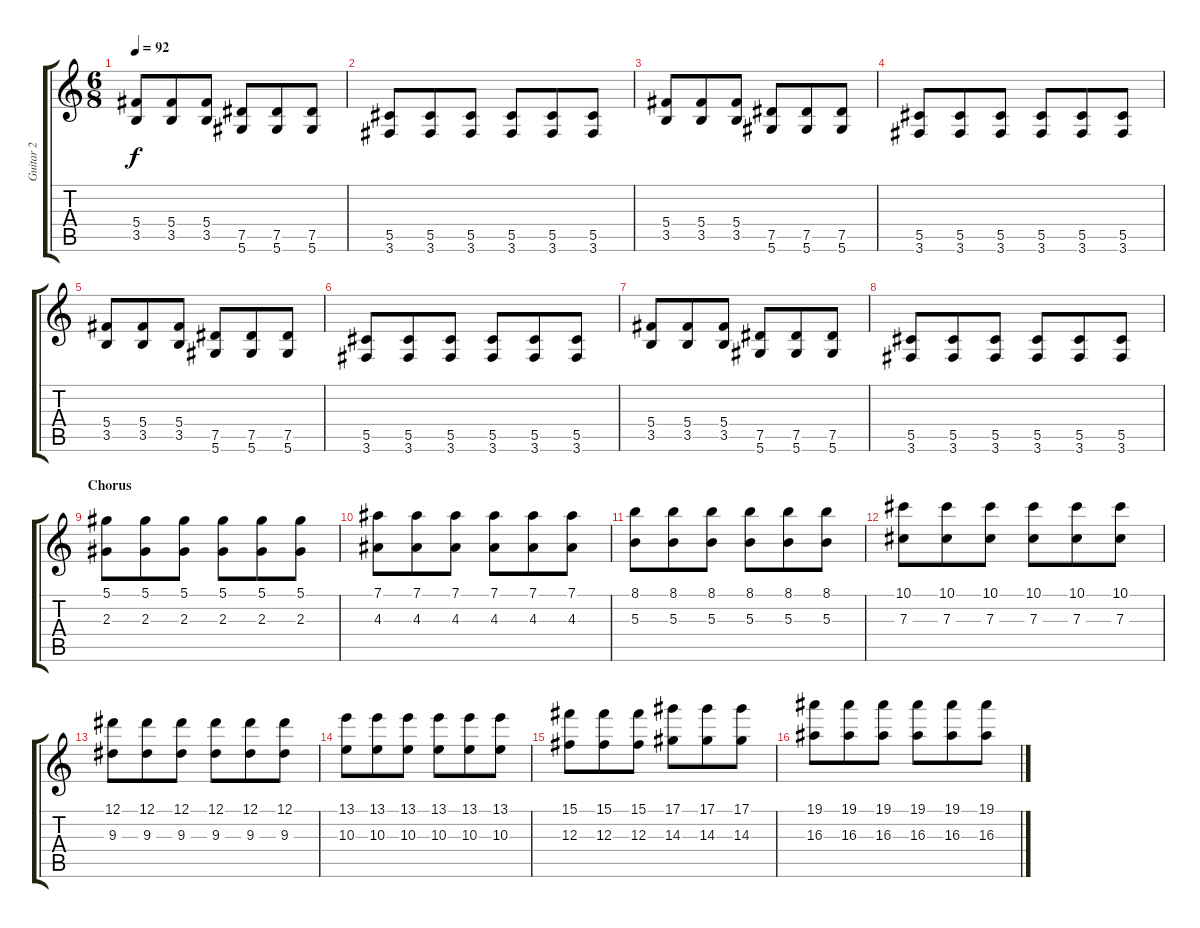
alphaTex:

\track ("Guitar 2" "Guitar 2") {instrument overdrivenguitar}
\staff {score tabs}
\tuning (Eb4 Bb3 Gb3 Db3 Ab2 Eb2) {hide}
\ts (6 8)
\tempo 92
\clef g2
\ks c
(5.4 3.5).8{dy f} (5.4 3.5).8 (5.4 3.5).8 (7.5 5.6).8 (7.5 5.6).8 (7.5 5.6).8 |
(5.5 3.6).8 (5.5 3.6).8 (5.5 3.6).8 (5.5 3.6).8 (5.5 3.6).8 (5.5 3.6).8 |
(5.4 3.5).8 (5.4 3.5).8 (5.4 3.5).8 (7.5 5.6).8 (7.5 5.6).8 (7.5 5.6).8 |
(5.5 3.6).8 (5.5 3.6).8 (5.5 3.6).8 (5.5 3.6).8 (5.5 3.6).8 (5.5 3.6).8 |
(5.4 3.5).8 (5.4 3.5).8 (5.4 3.5).8 (7.5 5.6).8 (7.5 5.6).8 (7.5 5.6).8 |
(5.5 3.6).8 (5.5 3.6).8 (5.5 3.6).8 (5.5 3.6).8 (5.5 3.6).8 (5.5 3.6).8 |
(5.4 3.5).8 (5.4 3.5).8 (5.4 3.5).8 (7.5 5.6).8 (7.5 5.6).8 (7.5 5.6).8 |
(5.5 3.6).8 (5.5 3.6).8 (5.5 3.6).8 (5.5 3.6).8 (5.5 3.6).8 (5.5 3.6).8 |
\section ("" "Chorus")
(5.1 2.3).8 (5.1 2.3).8 (5.1 2.3).8 (5.1 2.3).8 (5.1 2.3).8 (5.1 2.3).8 |
(7.1 4.3).8 (7.1 4.3).8 (7.1 4.3).8 (7.1 4.3).8 (7.1 4.3).8 (7.1 4.3).8 |
(8.1 5.3).8 (8.1 5.3).8 (8.1 5.3).8 (8.1 5.3).8 (8.1 5.3).8 (8.1 5.3).8 |
(10.1 7.3).8 (10.1 7.3).8 (10.1 7.3).8 (10.1 7.3).8 (10.1 7.3).8 (10.1 7.3).8 |
(12.1 9.3).8 (12.1 9.3).8 (12.1 9.3).8 (12.1 9.3).8 (12.1 9.3).8 (12.1 9.3).8 |
(13.1 10.3).8 (13.1 10.3).8 (13.1 10.3).8 (13.1 10.3).8 (13.1 10.3).8 (13.1 10.3).8 |
(15.1 12.3).8 (15.1 12.3).8 (15.1 12.3).8 (17.1 14.3).8 (17.1 14.3).8 (17.1 14.3).8 |
(19.1 16.3).8 (19.1 16.3).8 (19.1 16.3).8 (19.1 16.3).8 (19.1 16.3).8 (19.1 16.3).8
